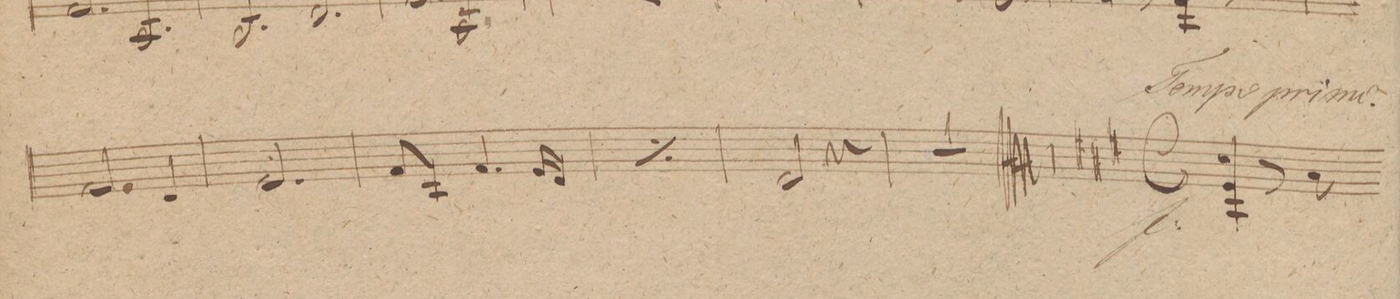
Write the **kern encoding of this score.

**kern	**dynam
*I"Violino IIdo	*
*clefG2	*
*k[b-]	*
*met(c|)	*
*M3/4	*
2f/	.
4d/	.
=147	=147
2.e/	.
=148	=148
8f/L	.
8A/J	.
4.f/	.
16e/LL	.
16d/JJ	.
=149	=149
*rep	*
8f/L	.
8A/J	.
4.f/	.
16e/LL	.
16d/JJ	.
*Xrep	*
=150	=150
2d/	.
4r	.
=151	=151
2.r	.
=152||	=152||
*k[f#c#g#]	*
*A:	*
*M4/4	*
*met(c)	*
4A/ 4e 4cc#	f
8r	.
8a\	.
*-	*-
